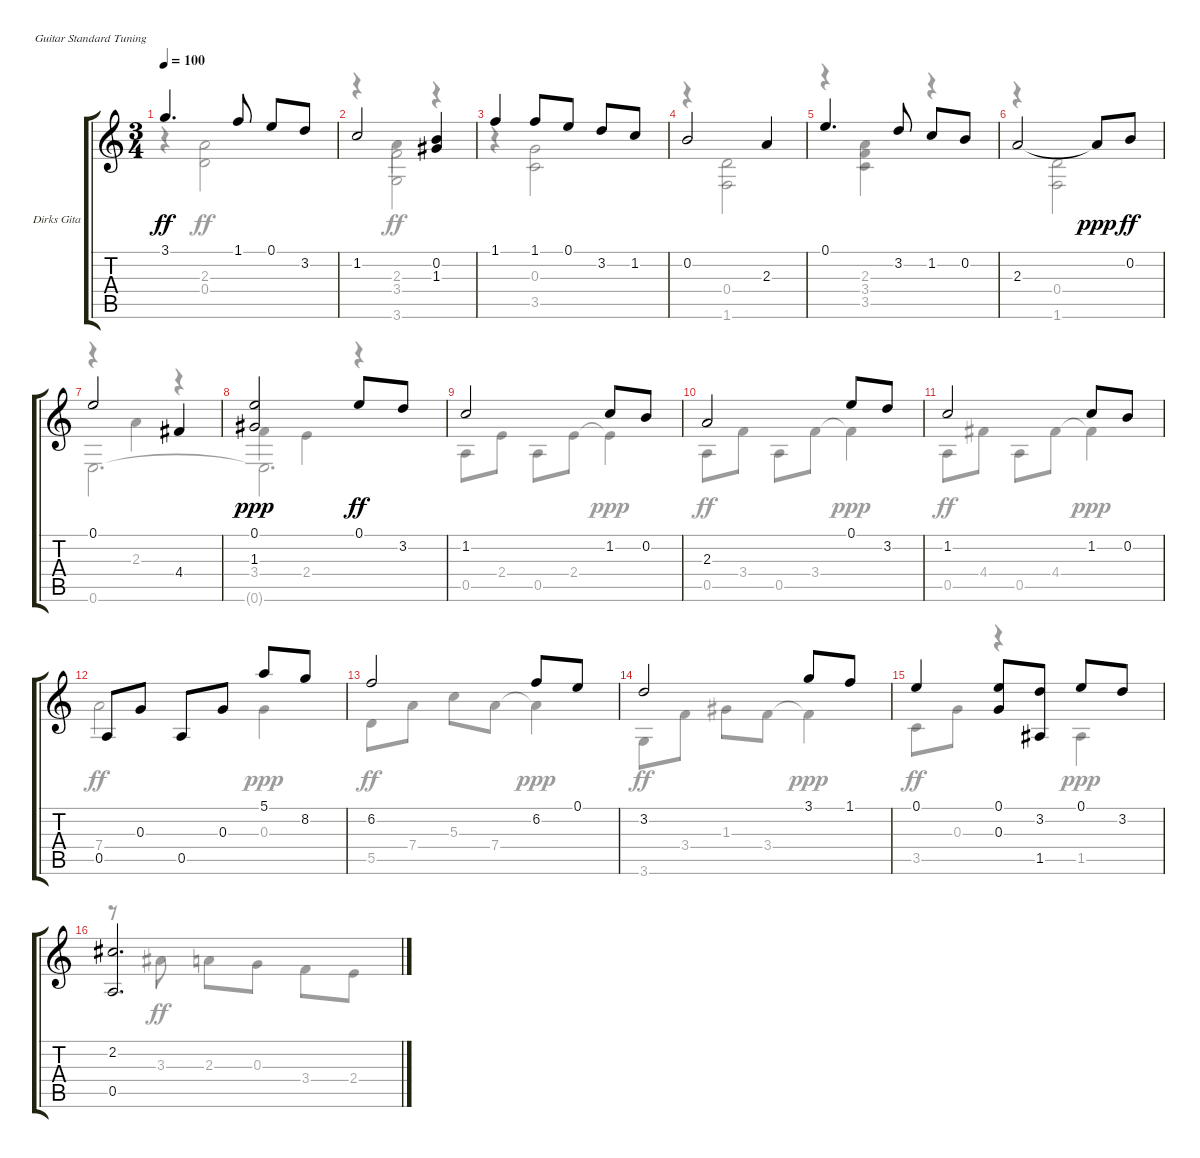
\bracketExtendMode groupsimilarinstruments
\firstSystemTrackNameOrientation horizontal
\otherSystemsTrackNameOrientation horizontal
\track ("Dirks Gitarre" "Dirks Gita") {instrument acousticguitarnylon}
\staff {score tabs}
\tuning (E4 B3 G3 D3 A2 E2)
\voice
\ts (3 4)
\tempo 100
\clef g2
\ks aminor
3.1.4{d dy ff} 1.1.8 0.1.8 3.2.8 |
1.2.2 (0.2 1.3).4 |
1.1.4 1.1.8 0.1.8 3.2.8 1.2.8 |
0.2.2 2.3.4 |
0.1.4{d} 3.2.8 1.2.8 0.2.8 |
2.3.2 2.3{t}.8{dy ppp} 0.2.8{dy ff} |
0.1.2 4.4.4 |
(0.1 1.3).2{dy ppp} 0.1.8{dy ff} 3.2.8 |
1.2.2 1.2.8 0.2.8 |
2.3.2 0.1.8 3.2.8 |
1.2.2 1.2.8 0.2.8 |
0.5.8 0.3.8 0.5.8 0.3.8 5.1.8 8.2.8 |
6.2.2 6.2.8 0.1.8 |
3.2.2 3.1.8 1.1.8 |
0.1.4 (0.1 0.3).8 (3.2 1.5).8 0.1.8 3.2.8 |
(2.2 0.5).2{d}
\voice
\clef g2
\ottava regular
\simile none
\ks aminor
r.4{dy ff} (2.3 0.4).2 |
r.4 2.3.4 r.4 |
r.4 (0.3 3.5).2 |
r.4 (0.4 1.6).2 |
r.4 (2.3 3.4 3.5).4 r.4 |
r.4 (0.4 1.6).2 |
r.4 2.3.4 r.4 |
3.4.4 2.4.4 r.4 |
0.5.8 2.4.8 0.5.8 2.4.8 2.4{t}.4{dy ppp} |
0.5.8{dy ff} 3.4.8 0.5.8 3.4.8 3.4{t}.4{dy ppp} |
0.5.8{dy ff} 4.4.8 0.5.8 4.4.8 4.4{t}.4{dy ppp} |
7.4.2{dy ff} 0.3.4{dy ppp} |
5.5.8{dy ff} 7.4.8 5.3.8 7.4.8 7.4{t}.4{dy ppp} |
3.6.8{dy ff} 3.4.8 1.3.8 3.4.8 3.4{t}.4{dy ppp} |
3.5.8{dy ff} 0.3.8 r.4 1.5.4{dy ppp} |
r.8 3.3.8{dy ff} 2.3.8 0.3.8 3.4.8 2.4.8
\voice
\clef g2
\ottava regular
\simile none
\ks aminor
|
r.4 (3.4 3.6).2 |
|
|
|
|
0.6.2{d} |
0.6{t}.2{d dy ppp} |
|
|
|
|
|
|
|
